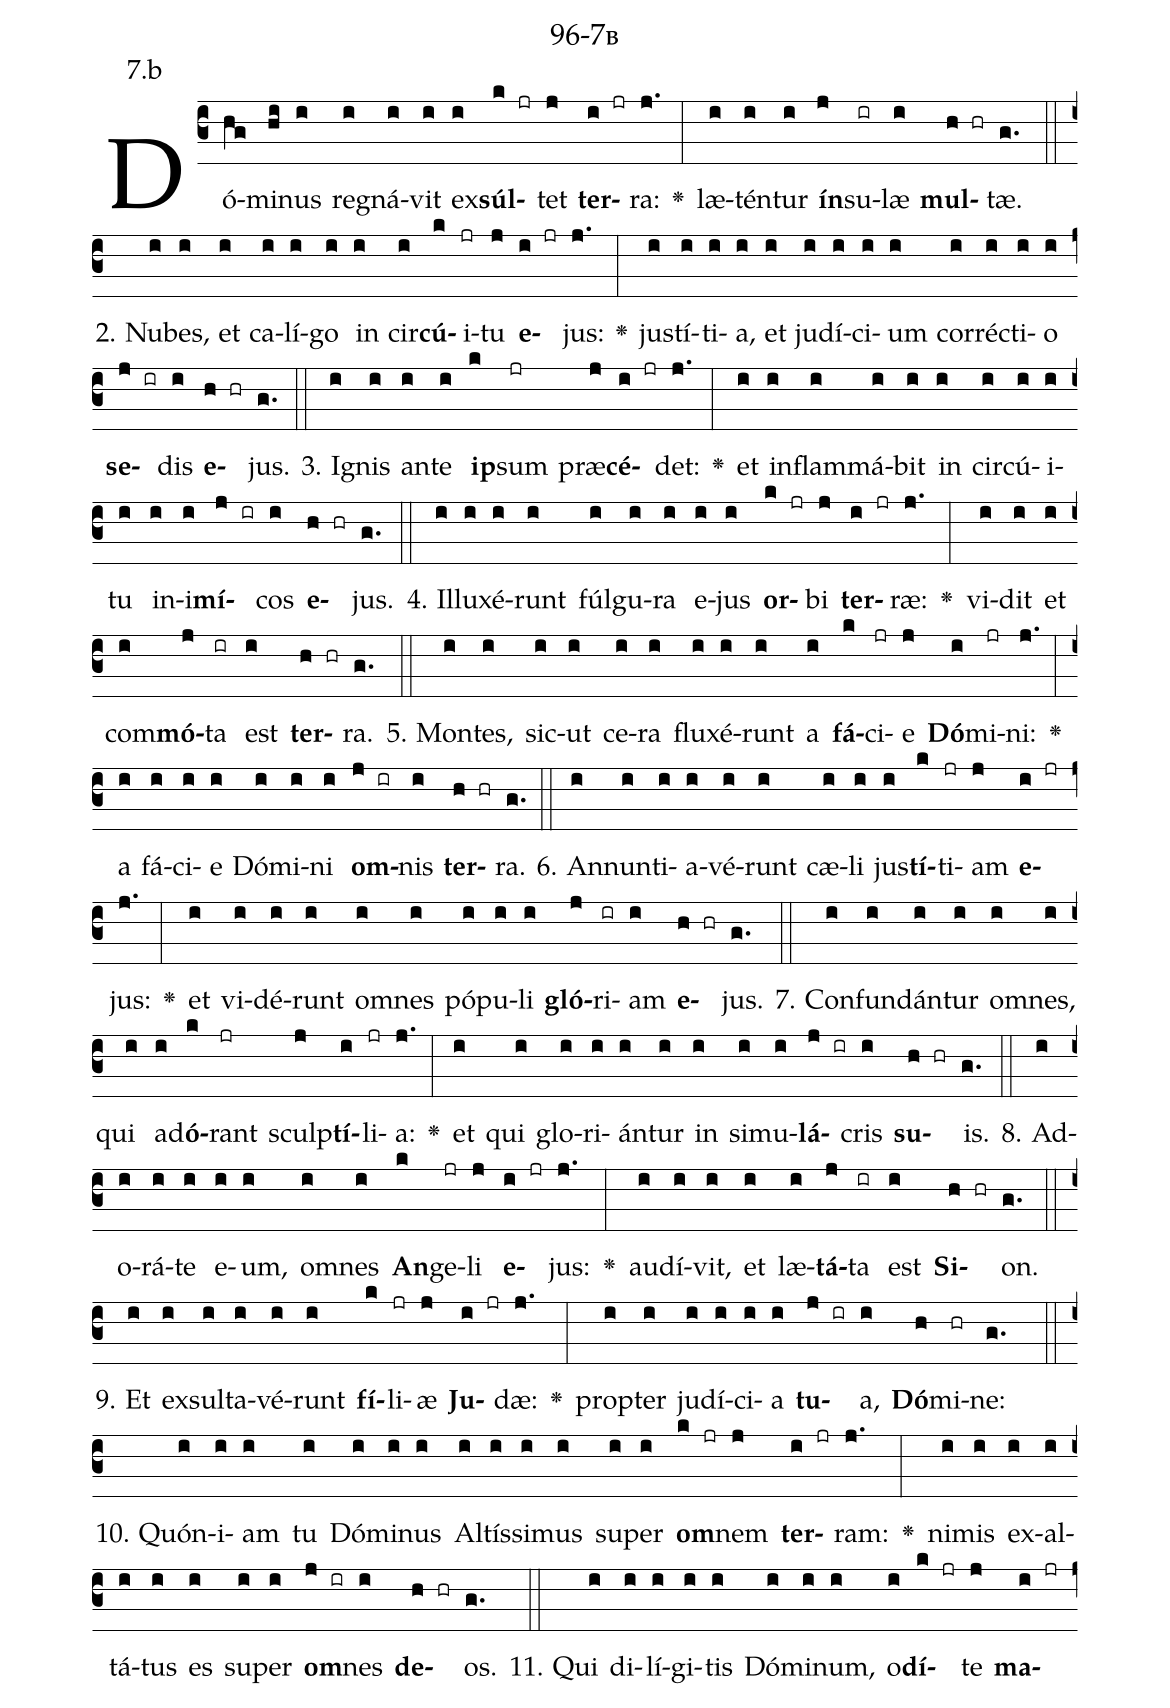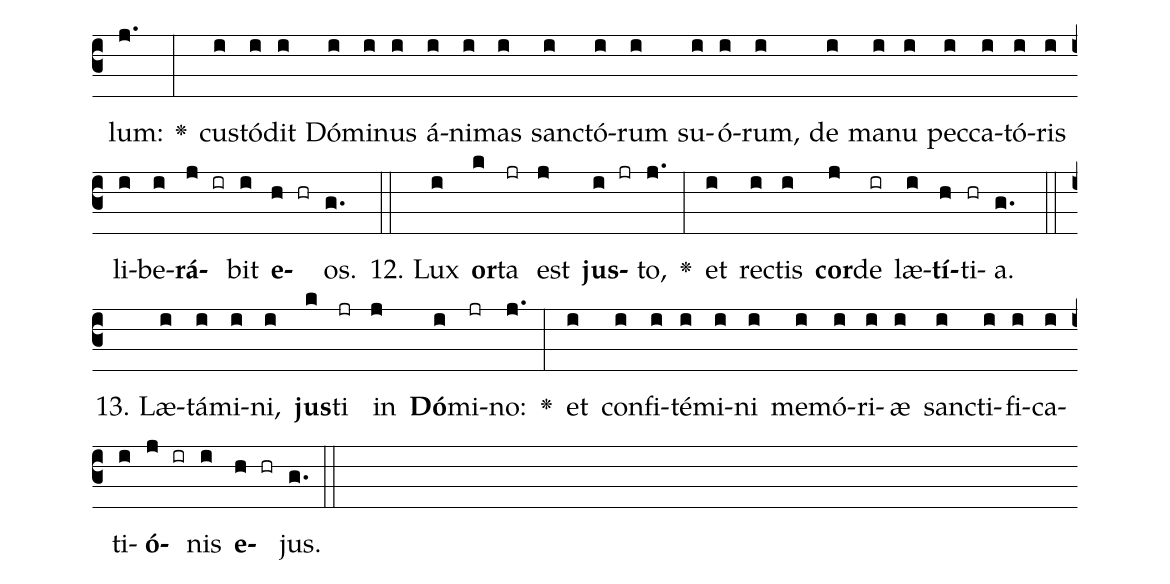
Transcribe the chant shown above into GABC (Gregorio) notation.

name: 96-7b;
annotation: 7.b;
%%
(c3)Dó(hg)mi(hi)nus(i) re(i)gná(i)vit(i) ex(i)<b>súl</b>(k jr)tet(j) <b>ter</b>(i jr)ra:(j.) <v>\greheightstar</v>(:) læ(i)tén(i)tur(i) <b>ín</b>(j)su(ir)læ(i) <b>mul</b>(h hr)tæ.(g.) (::)
2. Nu(i)bes,(i) et(i) ca(i)lí(i)go(i) in(i) cir(i)<b>cú</b>(k)i(jr)tu(j) <b>e</b>(i jr)jus:(j.) <v>\greheightstar</v>(:) jus(i)tí(i)ti(i)a,(i) et(i) ju(i)dí(i)ci(i)um(i) cor(i)réc(i)ti(i)o(i) <b>se</b>(j ir)dis(i) <b>e</b>(h hr)jus.(g.) (::)
3. I(i)gnis(i) an(i)te(i) <b>ip</b>(k)sum(jr) præ(j)<b>cé</b>(i jr)det:(j.) <v>\greheightstar</v>(:) et(i) in(i)flam(i)má(i)bit(i) in(i) cir(i)cú(i)i(i)tu(i) in(i)i(i)<b>mí</b>(j ir)cos(i) <b>e</b>(h hr)jus.(g.) (::)
4. Il(i)lu(i)xé(i)runt(i) fúl(i)gu(i)ra(i) e(i)jus(i) <b>or</b>(k jr)bi(j) <b>ter</b>(i jr)ræ:(j.) <v>\greheightstar</v>(:) vi(i)dit(i) et(i) com(i)<b>mó</b>(j)ta(ir) est(i) <b>ter</b>(h hr)ra.(g.) (::)
5. Mon(i)tes,(i) sic(i)ut(i) ce(i)ra(i) flu(i)xé(i)runt(i) a(i) <b>fá</b>(k)ci(jr)e(j) <b>Dó</b>(i)mi(jr)ni:(j.) <v>\greheightstar</v>(:) a(i) fá(i)ci(i)e(i) Dó(i)mi(i)ni(i) <b>om</b>(j ir)nis(i) <b>ter</b>(h hr)ra.(g.) (::)
6. An(i)nun(i)ti(i)a(i)vé(i)runt(i) cæ(i)li(i) jus(i)<b>tí</b>(k)ti(jr)am(j) <b>e</b>(i jr)jus:(j.) <v>\greheightstar</v>(:) et(i) vi(i)dé(i)runt(i) om(i)nes(i) pó(i)pu(i)li(i) <b>gló</b>(j)ri(ir)am(i) <b>e</b>(h hr)jus.(g.) (::)
7. Con(i)fun(i)dán(i)tur(i) om(i)nes,(i) qui(i) ad(i)<b>ó</b>(k)rant(jr) sculp(j)<b>tí</b>(i)li(jr)a:(j.) <v>\greheightstar</v>(:) et(i) qui(i) glo(i)ri(i)án(i)tur(i) in(i) si(i)mu(i)<b>lá</b>(j ir)cris(i) <b>su</b>(h hr)is.(g.) (::)
8. Ad(i)o(i)rá(i)te(i) e(i)um,(i) om(i)nes(i) <b>An</b>(k)ge(jr)li(j) <b>e</b>(i jr)jus:(j.) <v>\greheightstar</v>(:) au(i)dí(i)vit,(i) et(i) læ(i)<b>tá</b>(j)ta(ir) est(i) <b>Si</b>(h hr)on.(g.) (::)
9. Et(i) ex(i)sul(i)ta(i)vé(i)runt(i) <b>fí</b>(k)li(jr)æ(j) <b>Ju</b>(i jr)dæ:(j.) <v>\greheightstar</v>(:) prop(i)ter(i) ju(i)dí(i)ci(i)a(i) <b>tu</b>(j ir)a,(i) <b>Dó</b>(h)mi(hr)ne:(g.) (::)
10. Quón(i)i(i)am(i) tu(i) Dó(i)mi(i)nus(i) Al(i)tís(i)si(i)mus(i) su(i)per(i) <b>om</b>(k jr)nem(j) <b>ter</b>(i jr)ram:(j.) <v>\greheightstar</v>(:) ni(i)mis(i) ex(i)al(i)tá(i)tus(i) es(i) su(i)per(i) <b>om</b>(j ir)nes(i) <b>de</b>(h hr)os.(g.) (::)
11. Qui(i) di(i)lí(i)gi(i)tis(i) Dó(i)mi(i)num,(i) o(i)<b>dí</b>(k jr)te(j) <b>ma</b>(i jr)lum:(j.) <v>\greheightstar</v>(:) cus(i)tó(i)dit(i) Dó(i)mi(i)nus(i) á(i)ni(i)mas(i) sanc(i)tó(i)rum(i) su(i)ó(i)rum,(i) de(i) ma(i)nu(i) pec(i)ca(i)tó(i)ris(i) li(i)be(i)<b>rá</b>(j ir)bit(i) <b>e</b>(h hr)os.(g.) (::)
12. Lux(i) <b>or</b>(k)ta(jr) est(j) <b>jus</b>(i jr)to,(j.) <v>\greheightstar</v>(:) et(i) rec(i)tis(i) <b>cor</b>(j)de(ir) læ(i)<b>tí</b>(h)ti(hr)a.(g.) (::)
13. Læ(i)tá(i)mi(i)ni,(i) <b>jus</b>(k)ti(jr) in(j) <b>Dó</b>(i)mi(jr)no:(j.) <v>\greheightstar</v>(:) et(i) con(i)fi(i)té(i)mi(i)ni(i) me(i)mó(i)ri(i)æ(i) sanc(i)ti(i)fi(i)ca(i)ti(i)<b>ó</b>(j ir)nis(i) <b>e</b>(h hr)jus.(g.) (::)
